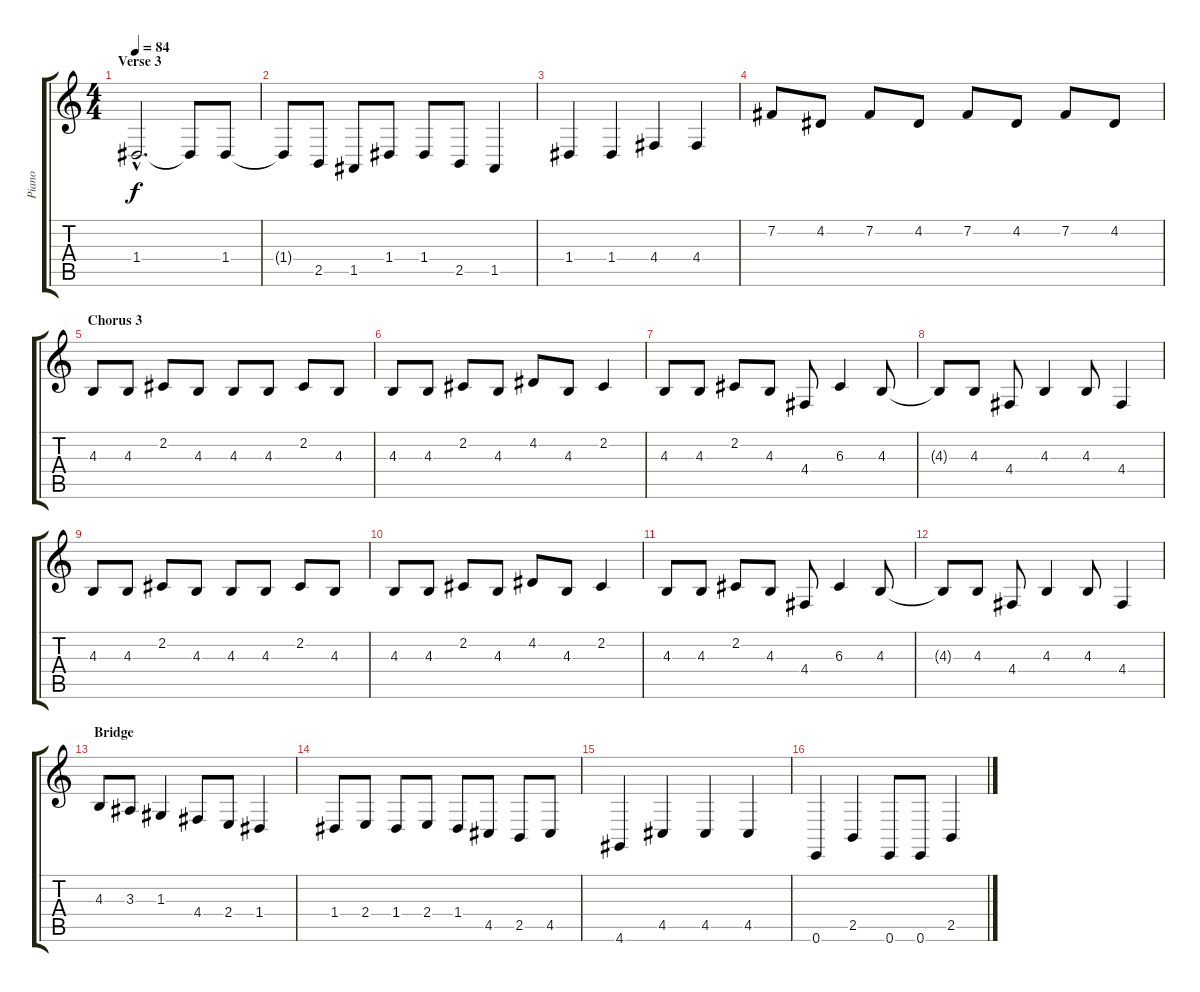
\track ("Piano" "Piano") {instrument acousticgrandpiano}
\staff {score tabs}
\tuning (E4 B3 G3 D3 A2 E2) {hide}
\ts (4 4)
\section ("" "Verse 3")
\tempo 84
\clef g2
\ks c
1.4{hac}.2{d dy f} 1.4{t}.8 1.4.8 |
1.4{t}.8 2.5.8 1.5.8 1.4.8 1.4.8 2.5.8 1.5.4 |
1.4.4 1.4.4 4.4.4 4.4.4 |
7.2.8 4.2.8 7.2.8 4.2.8 7.2.8 4.2.8 7.2.8 4.2.8 |
\section ("" "Chorus 3")
4.3.8 4.3.8 2.2.8 4.3.8 4.3.8 4.3.8 2.2.8 4.3.8 |
4.3.8 4.3.8 2.2.8 4.3.8 4.2.8 4.3.8 2.2.4 |
4.3.8 4.3.8 2.2.8 4.3.8 4.4.8 6.3.4 4.3.8 |
4.3{t}.8 4.3.8 4.4.8 4.3.4 4.3.8 4.4.4 |
4.3.8 4.3.8 2.2.8 4.3.8 4.3.8 4.3.8 2.2.8 4.3.8 |
4.3.8 4.3.8 2.2.8 4.3.8 4.2.8 4.3.8 2.2.4 |
4.3.8 4.3.8 2.2.8 4.3.8 4.4.8 6.3.4 4.3.8 |
4.3{t}.8 4.3.8 4.4.8 4.3.4 4.3.8 4.4.4 |
\section ("" "Bridge")
4.3.8 3.3.8 1.3.4 4.4.8 2.4.8 1.4.4 |
1.4.8 2.4.8 1.4.8 2.4.8 1.4.8 4.5.8 2.5.8 4.5.8 |
4.6.4 4.5.4 4.5.4 4.5.4 |
0.6.4 2.5.4 0.6.8 0.6.8 2.5.4
